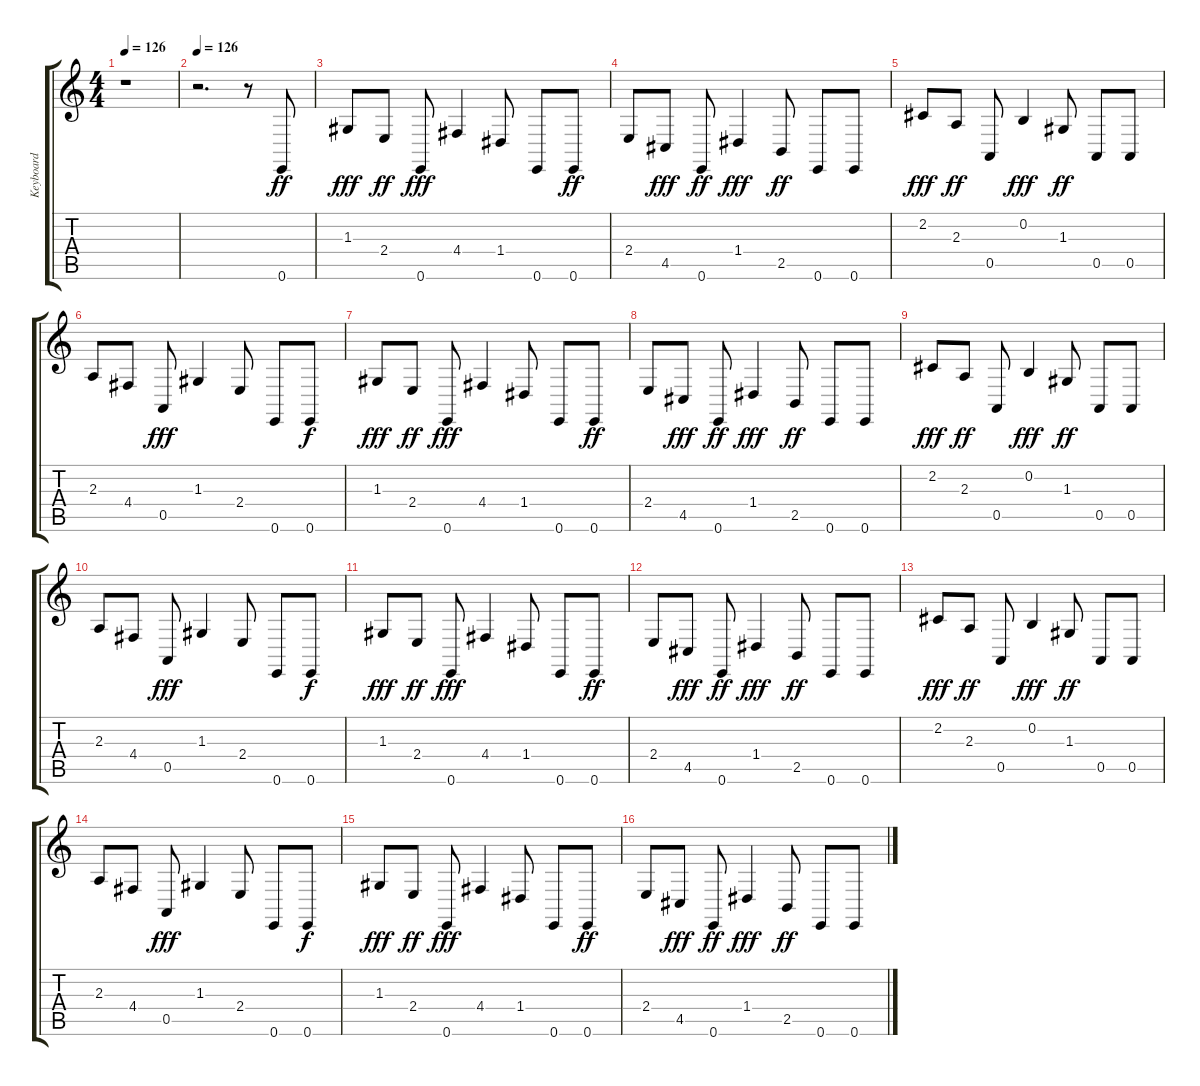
\track ("Keyboard" "Keyboard") {instrument synthbrass2}
\staff {score tabs}
\tuning (E4 B3 G3 D3 A2 E2) {hide}
\ts (4 4)
\tempo 126
\clef g2
\ks c
r.1{dy ff instrument synthbrass2} |
\tempo 126
r.2{d} r.8 0.6.8 |
1.3.8{dy fff} 2.4.8{dy ff} 0.6.8{dy fff} 4.4.4 1.4.8 0.6.8 0.6.8{dy ff} |
2.4.8 4.5.8{dy fff} 0.6.8{dy ff} 1.4.4{dy fff} 2.5.8{dy ff} 0.6.8 0.6.8 |
2.2.8{dy fff} 2.3.8{dy ff} 0.5.8 0.2.4{dy fff} 1.3.8{dy ff} 0.5.8 0.5.8 |
2.3.8 4.4.8 0.5.8{dy fff} 1.3.4 2.4.8 0.6.8 0.6.8{dy f} |
1.3.8{dy fff} 2.4.8{dy ff} 0.6.8{dy fff} 4.4.4 1.4.8 0.6.8 0.6.8{dy ff} |
2.4.8 4.5.8{dy fff} 0.6.8{dy ff} 1.4.4{dy fff} 2.5.8{dy ff} 0.6.8 0.6.8 |
2.2.8{dy fff} 2.3.8{dy ff} 0.5.8 0.2.4{dy fff} 1.3.8{dy ff} 0.5.8 0.5.8 |
2.3.8 4.4.8 0.5.8{dy fff} 1.3.4 2.4.8 0.6.8 0.6.8{dy f} |
1.3.8{dy fff} 2.4.8{dy ff} 0.6.8{dy fff} 4.4.4 1.4.8 0.6.8 0.6.8{dy ff} |
2.4.8 4.5.8{dy fff} 0.6.8{dy ff} 1.4.4{dy fff} 2.5.8{dy ff} 0.6.8 0.6.8 |
2.2.8{dy fff} 2.3.8{dy ff} 0.5.8 0.2.4{dy fff} 1.3.8{dy ff} 0.5.8 0.5.8 |
2.3.8 4.4.8 0.5.8{dy fff} 1.3.4 2.4.8 0.6.8 0.6.8{dy f} |
1.3.8{dy fff} 2.4.8{dy ff} 0.6.8{dy fff} 4.4.4 1.4.8 0.6.8 0.6.8{dy ff} |
2.4.8 4.5.8{dy fff} 0.6.8{dy ff} 1.4.4{dy fff} 2.5.8{dy ff} 0.6.8 0.6.8
